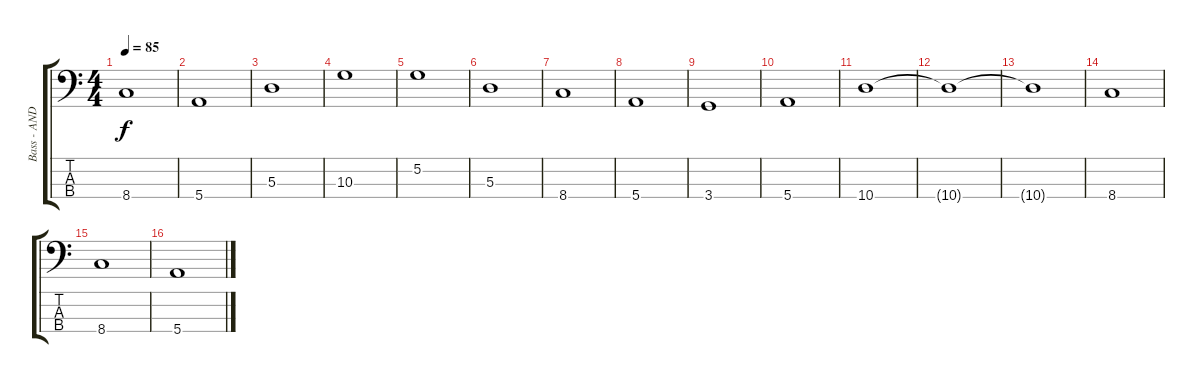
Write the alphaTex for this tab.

\track ("Bass - ANDRÉ CACHO" "Bass - AND") {instrument electricbassfinger}
\staff {score tabs}
\tuning (G2 D2 A1 E1) {hide}
\ts (4 4)
\tempo 85
\clef f4
\ks c
8.4.1{dy f} |
5.4.1 |
5.3.1 |
10.3.1 |
5.2.1 |
5.3.1 |
8.4.1 |
5.4.1 |
3.4.1 |
5.4.1 |
10.4.1 |
10.4{t}.1 |
10.4{t}.1 |
8.4.1 |
8.4.1 |
5.4.1
